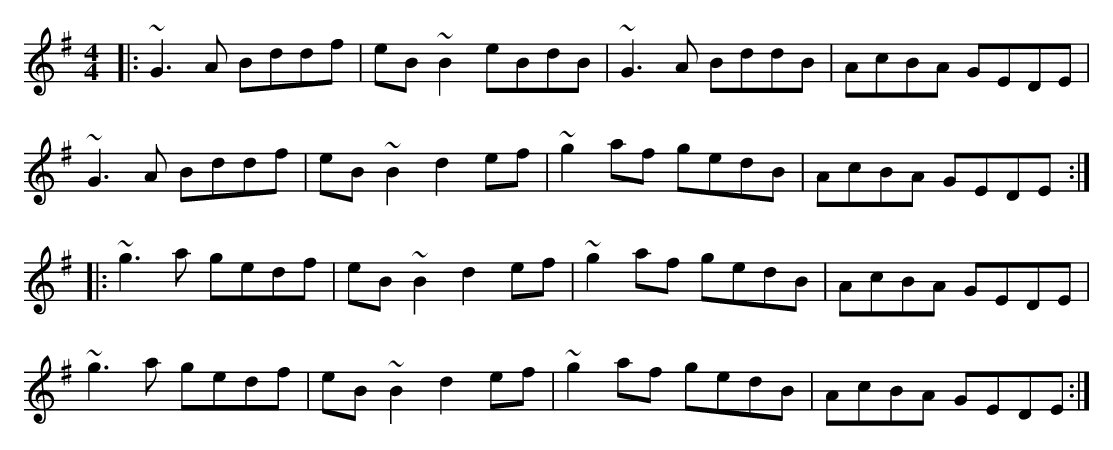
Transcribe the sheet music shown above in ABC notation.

X:1
M:4/4
K:G
|:~G3 A Bddf|eB ~B2 eBdB|~G3 A BddB|AcBA GEDE|
~G3 A Bddf|eB ~B2 d2 ef|~g2 af gedB|AcBA GEDE:|
|:~g3 a gedf|eB ~B2 d2 ef|~g2 af gedB|AcBA GEDE|
~g3 a gedf|eB ~B2 d2 ef|~g2 af gedB|AcBA GEDE:|
